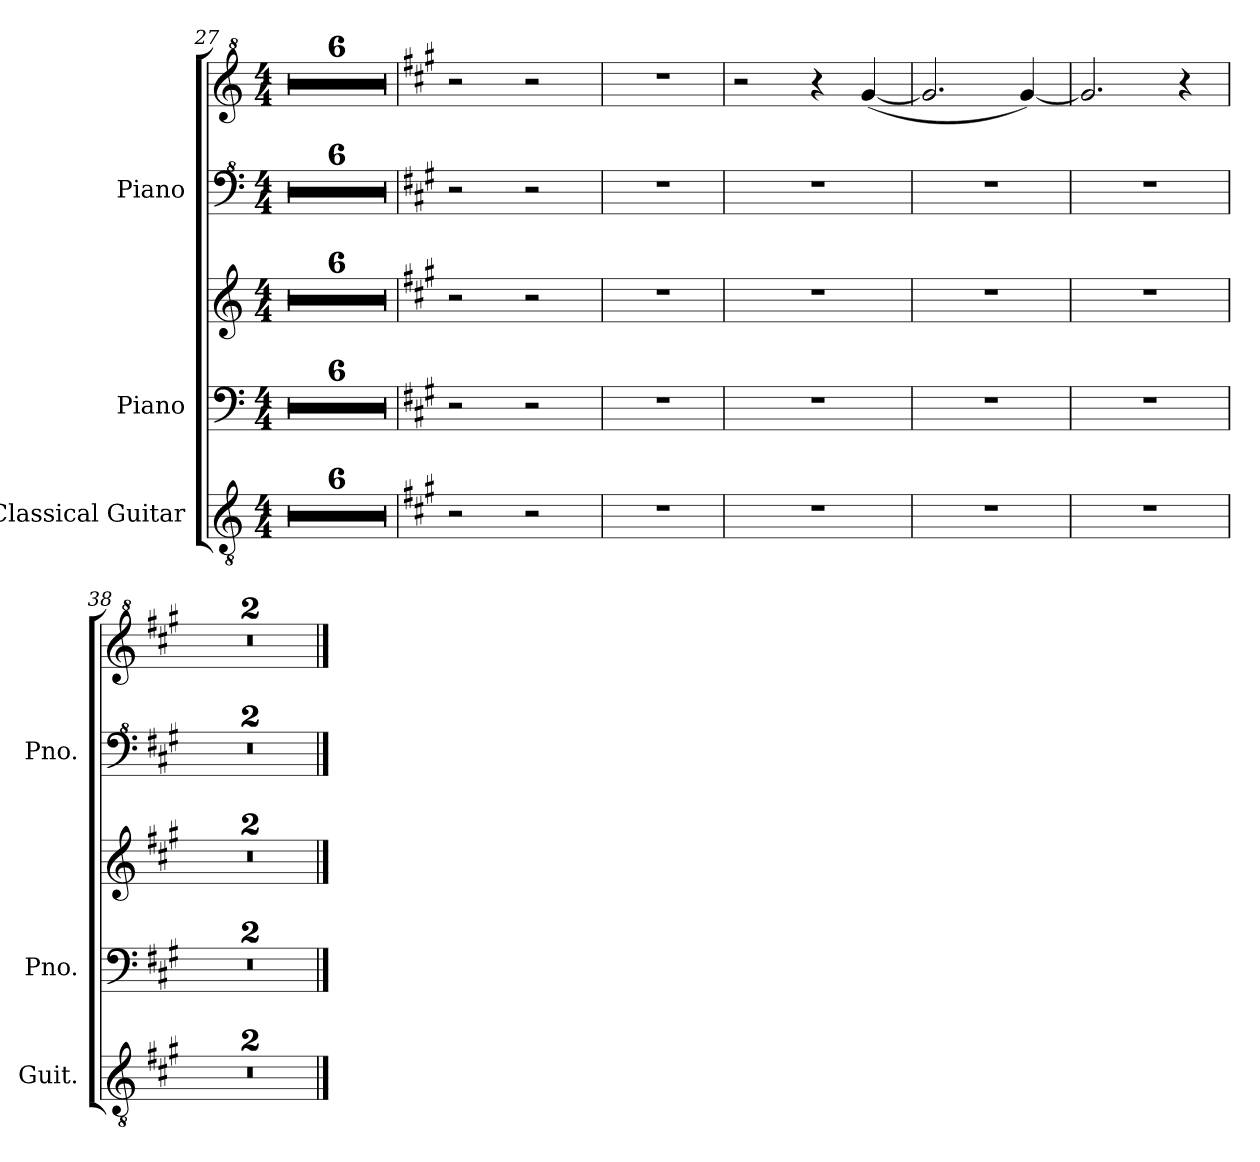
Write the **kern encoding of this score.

**kern	**kern	**kern	**kern	**kern
*part3	*part2	*part2	*part1	*part1
*staff5	*staff4	*staff3	*staff2	*staff1
*I"Classical Guitar	*I"Piano	*	*I"Piano	*
*I'Guit.	*I'Pno.	*	*I'Pno.	*
*clefGv2	*clefF4	*clefG2	*clefF^4	*clefG^2
*k[]	*k[]	*k[]	*k[]	*k[]
*M4/4	*M4/4	*M4/4	*M4/4	*M4/4
=27	=27	=27	=27	=27
1r	1r	1r	1r	1r
=28	=28	=28	=28	=28
1r	1r	1r	1r	1r
=29	=29	=29	=29	=29
1r	1r	1r	1r	1r
=30	=30	=30	=30	=30
1r	1r	1r	1r	1r
!!LO:LB:g=z
=31	=31	=31	=31	=31
1r	1r	1r	1r	1r
=32	=32	=32	=32	=32
1r	1r	1r	1r	1r
=33	=33	=33	=33	=33
*k[f#c#g#]	*k[f#c#g#]	*k[f#c#g#]	*k[f#c#g#]	*k[f#c#g#]
2r	2r	2r	2r	2r
2r	2r	2r	2r	2r
=34	=34	=34	=34	=34
1r	1r	1r	1r	1r
=35	=35	=35	=35	=35
1r	1r	1r	1r	2r
.	.	.	.	4r
.	.	.	.	(<[4gg#/
=36	=36	=36	=36	=36
1r	1r	1r	1r	2.gg#/]
.	.	.	.	[4gg#/)
=37	=37	=37	=37	=37
1r	1r	1r	1r	2.gg#/]
.	.	.	.	4r
=38	=38	=38	=38	=38
1r	1r	1r	1r	1r
=39	=39	=39	=39	=39
1r	1r	1r	1r	1r
==	==	==	==	==
*-	*-	*-	*-	*-
